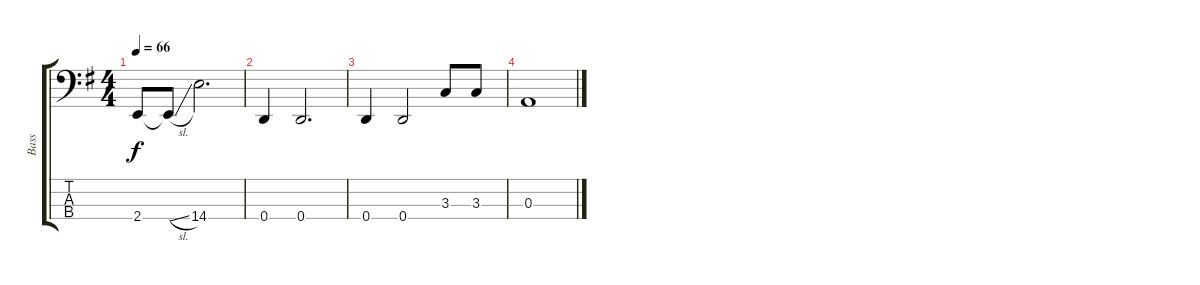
\track ("Bass" "Bass") {instrument electricbassfinger}
\staff {score tabs}
\tuning (G2 D2 A1 D1) {hide}
\ts (4 4)
\tempo 66
\clef f4
\ks g
2.4.8{dy f} 2.4{sl t}.8 14.4.2{d} |
0.4.4 0.4.2{d} |
0.4.4 0.4.2 3.3.8 3.3.8 |
0.3.1
